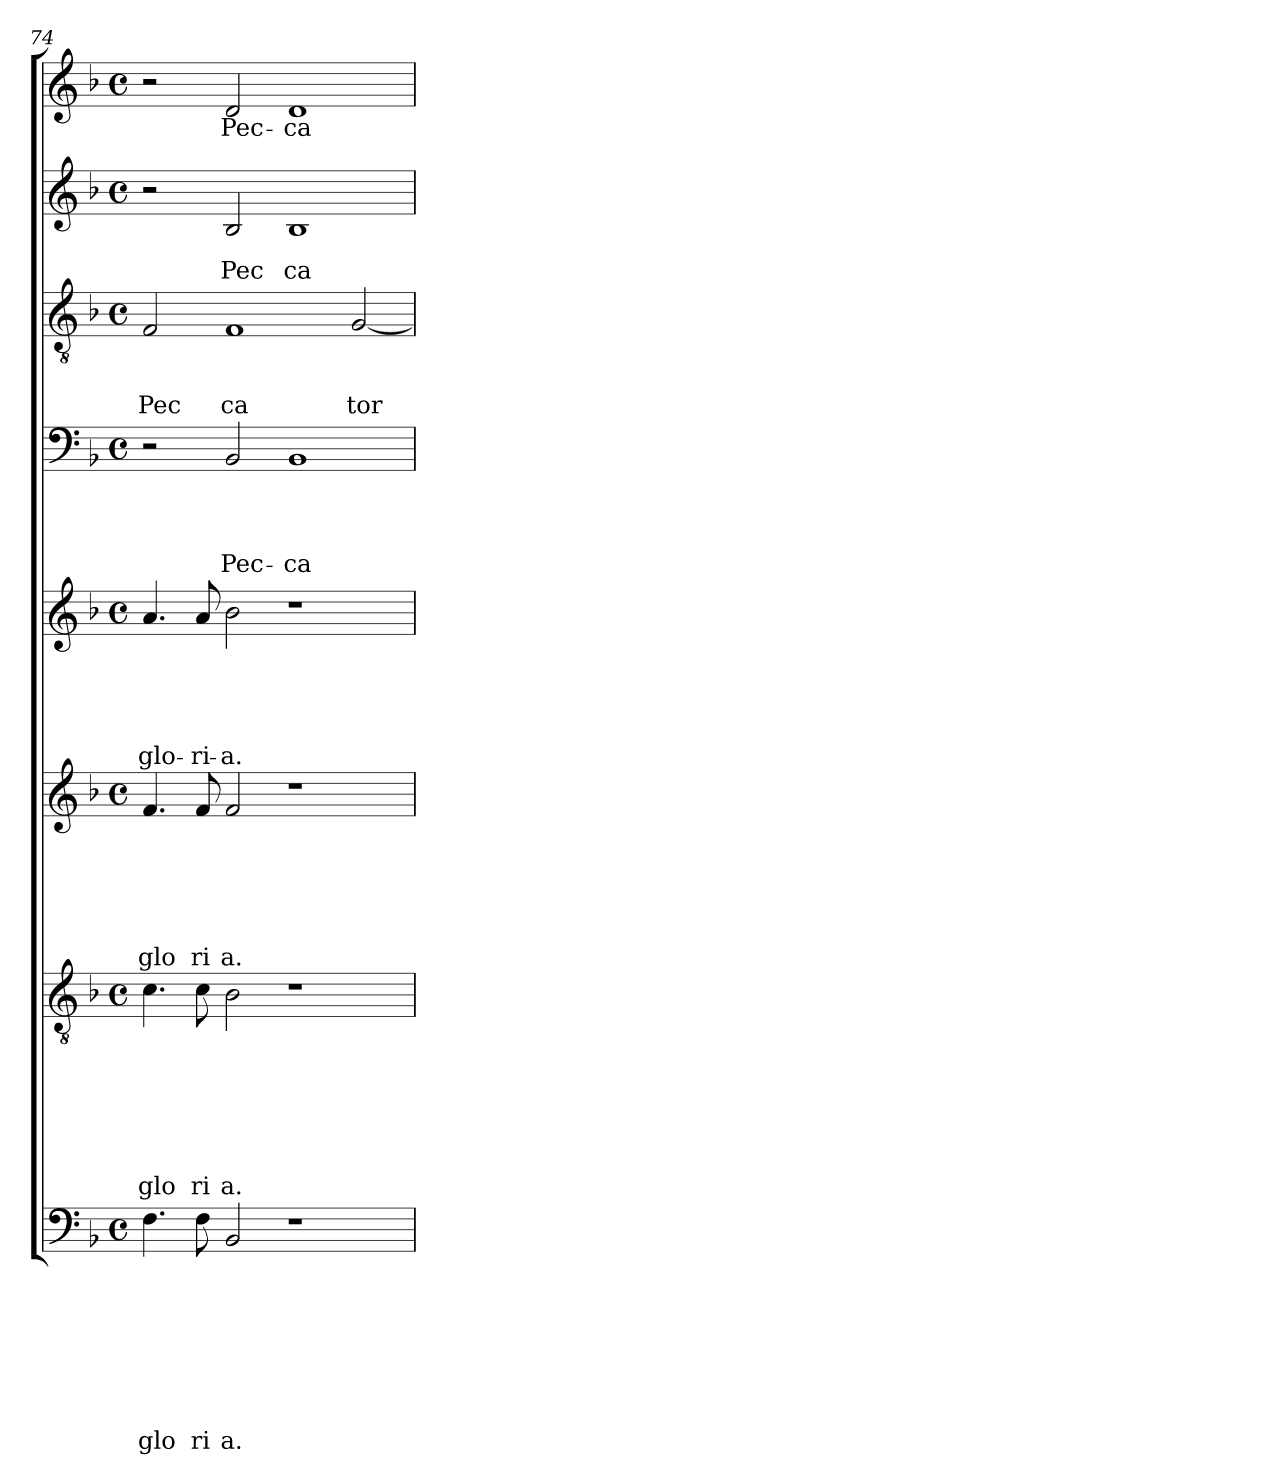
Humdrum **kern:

**kern	**text	**text	**text	**text	**text	**text	**text	**text	**kern	**text	**text	**text	**text	**text	**text	**text	**kern	**text	**text	**text	**text	**text	**text	**kern	**text	**text	**text	**text	**text	**kern	**text	**text	**text	**text	**kern	**text	**text	**text	**kern	**text	**text	**kern	**text
*part8	*part8	*part8	*part8	*part8	*part8	*part8	*part8	*part8	*part7	*part7	*part7	*part7	*part7	*part7	*part7	*part7	*part6	*part6	*part6	*part6	*part6	*part6	*part6	*part5	*part5	*part5	*part5	*part5	*part5	*part4	*part4	*part4	*part4	*part4	*part3	*part3	*part3	*part3	*part2	*part2	*part2	*part1	*part1
*staff8	*staff8	*staff8	*staff8	*staff8	*staff8	*staff8	*staff8	*staff8	*staff7	*staff7	*staff7	*staff7	*staff7	*staff7	*staff7	*staff7	*staff6	*staff6	*staff6	*staff6	*staff6	*staff6	*staff6	*staff5	*staff5	*staff5	*staff5	*staff5	*staff5	*staff4	*staff4	*staff4	*staff4	*staff4	*staff3	*staff3	*staff3	*staff3	*staff2	*staff2	*staff2	*staff1	*staff1
*clefF4	*	*	*	*	*	*	*	*	*clefGv2	*	*	*	*	*	*	*	*clefG2	*	*	*	*	*	*	*clefG2	*	*	*	*	*	*clefF4	*	*	*	*	*clefGv2	*	*	*	*clefG2	*	*	*clefG2	*
*k[b-]	*	*	*	*	*	*	*	*	*k[b-]	*	*	*	*	*	*	*	*k[b-]	*	*	*	*	*	*	*k[b-]	*	*	*	*	*	*k[b-]	*	*	*	*	*k[b-]	*	*	*	*k[b-]	*	*	*k[b-]	*
*F:	*	*	*	*	*	*	*	*	*F:	*	*	*	*	*	*	*	*F:	*	*	*	*	*	*	*F:	*	*	*	*	*	*F:	*	*	*	*	*F:	*	*	*	*F:	*	*	*F:	*
*M4/4	*	*	*	*	*	*	*	*	*M4/4	*	*	*	*	*	*	*	*M4/4	*	*	*	*	*	*	*M4/4	*	*	*	*	*	*M4/4	*	*	*	*	*M4/4	*	*	*	*M4/4	*	*	*M4/4	*
*met(c)	*	*	*	*	*	*	*	*	*met(c)	*	*	*	*	*	*	*	*met(c)	*	*	*	*	*	*	*met(c)	*	*	*	*	*	*met(c)	*	*	*	*	*met(c)	*	*	*	*met(c)	*	*	*met(c)	*
=74	=74	=74	=74	=74	=74	=74	=74	=74	=74	=74	=74	=74	=74	=74	=74	=74	=74	=74	=74	=74	=74	=74	=74	=74	=74	=74	=74	=74	=74	=74	=74	=74	=74	=74	=74	=74	=74	=74	=74	=74	=74	=74	=74
!	!	!	!	!	!	!	!	!LO:LY:b	!	!	!	!	!	!	!	!LO:LY:b	!	!	!	!	!	!	!LO:LY:b	!	!	!	!	!	!LO:LY:b	!	!	!	!	!	!	!	!	!LO:LY:b	!	!	!	!	!
4.F\	.	.	.	.	.	.	.	glo	4.c\	.	.	.	.	.	.	glo	4.f/	.	.	.	.	.	glo	4.a/	.	.	.	.	glo-	2r	.	.	.	.	2F/	.	.	Pec	2r	.	.	2r	.
!	!	!	!	!	!	!	!	!LO:LY:b	!	!	!	!	!	!	!	!LO:LY:b	!	!	!	!	!	!	!LO:LY:b	!	!	!	!	!	!LO:LY:b	!	!	!	!	!	!	!	!	!	!	!	!	!	!
8F\	.	.	.	.	.	.	.	ri	8c\	.	.	.	.	.	.	ri	8f/	.	.	.	.	.	ri	8a/	.	.	.	.	-ri-	.	.	.	.	.	.	.	.	.	.	.	.	.	.
!	!	!	!	!	!	!	!	!LO:LY:b	!	!	!	!	!	!	!	!LO:LY:b	!	!	!	!	!	!	!LO:LY:b	!	!	!	!	!	!LO:LY:b	!	!	!	!	!LO:LY:b	!	!	!	!LO:LY:b	!	!	!LO:LY:b	!	!LO:LY:b
2BB-/	.	.	.	.	.	.	.	a.	2B-\	.	.	.	.	.	.	a.	2f/	.	.	.	.	.	a.	2b-\	.	.	.	.	-a.	2BB-/	.	.	.	Pec-	1F	.	.	ca	2B-/	.	Pec	2d/	Pec-
!	!	!	!	!	!	!	!	!	!	!	!	!	!	!	!	!	!	!	!	!	!	!	!	!	!	!	!	!	!	!	!	!	!	!LO:LY:b	!	!	!	!	!	!	!LO:LY:b	!	!LO:LY:b
1r	.	.	.	.	.	.	.	.	1r	.	.	.	.	.	.	.	1r	.	.	.	.	.	.	1r	.	.	.	.	.	1BB-	.	.	.	-ca-	.	.	.	.	1B-	.	ca	1d	-ca-
!	!	!	!	!	!	!	!	!	!	!	!	!	!	!	!	!	!	!	!	!	!	!	!	!	!	!	!	!	!	!	!	!	!	!	!	!	!	!LO:LY:b	!	!	!	!	!
.	.	.	.	.	.	.	.	.	.	.	.	.	.	.	.	.	.	.	.	.	.	.	.	.	.	.	.	.	.	.	.	.	.	.	[>2G/	.	.	tor	.	.	.	.	.
=	=	=	=	=	=	=	=	=	=	=	=	=	=	=	=	=	=	=	=	=	=	=	=	=	=	=	=	=	=	=	=	=	=	=	=	=	=	=	=	=	=	=	=
*-	*-	*-	*-	*-	*-	*-	*-	*-	*-	*-	*-	*-	*-	*-	*-	*-	*-	*-	*-	*-	*-	*-	*-	*-	*-	*-	*-	*-	*-	*-	*-	*-	*-	*-	*-	*-	*-	*-	*-	*-	*-	*-	*-
